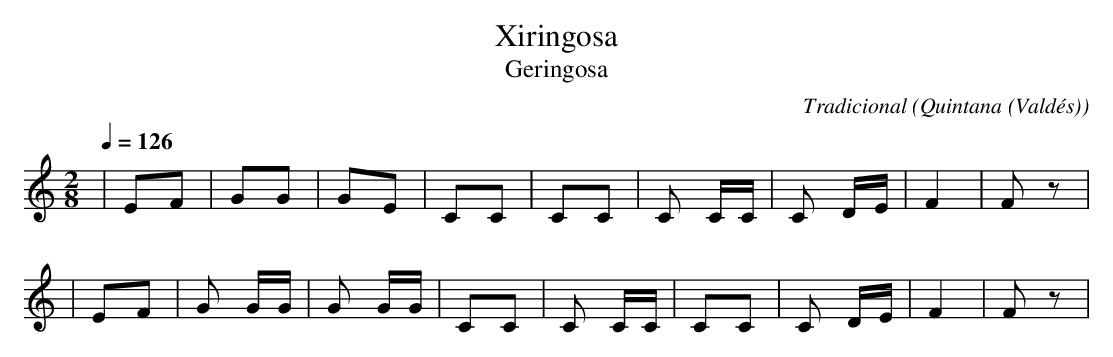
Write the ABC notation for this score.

X:1
T:Xiringosa
T:Geringosa
C:Tradicional
O:Quintana (Valdés)
M:2/8
L:1/8
Q:1/4=126
K:C
|EF|GG|GE|CC|CC|C C/C/|C D/E/|F2|F z|
|EF|G G/G/|G G/G/|CC|C C/C/|CC|C D/E/|F2|F z|
